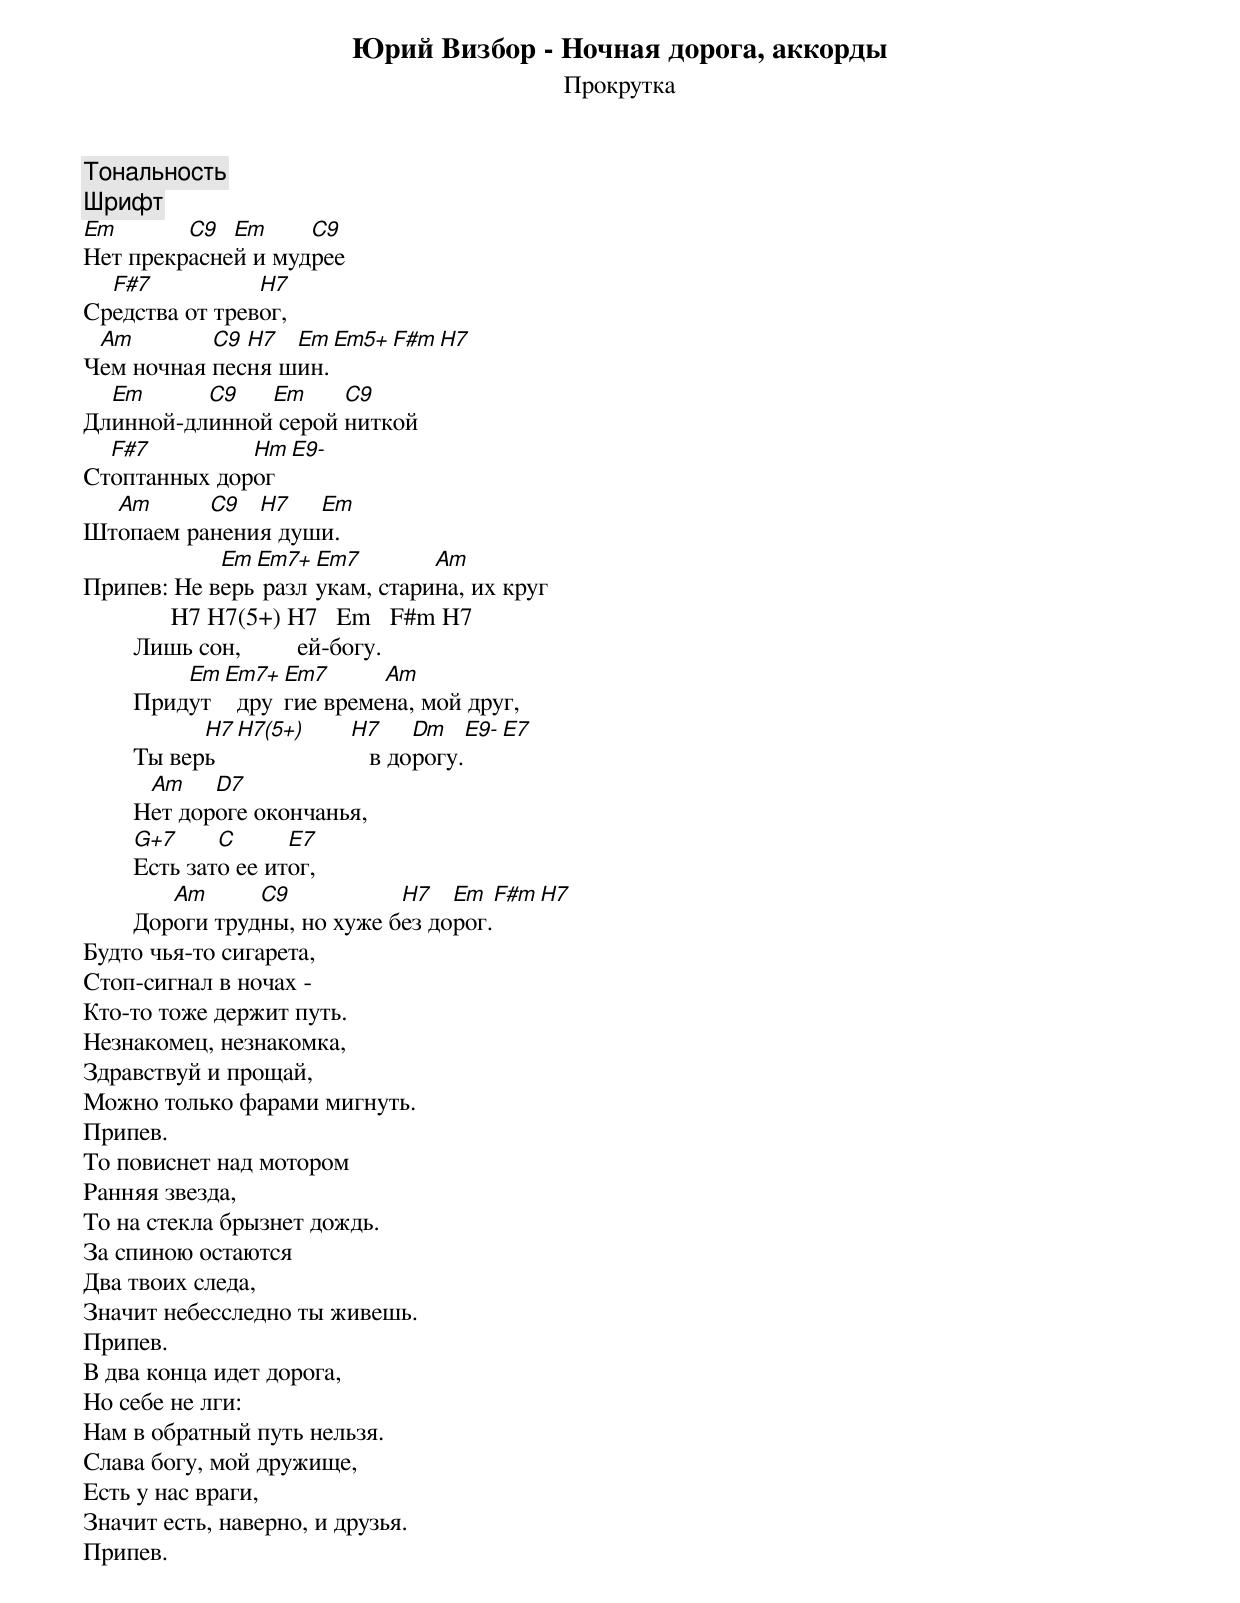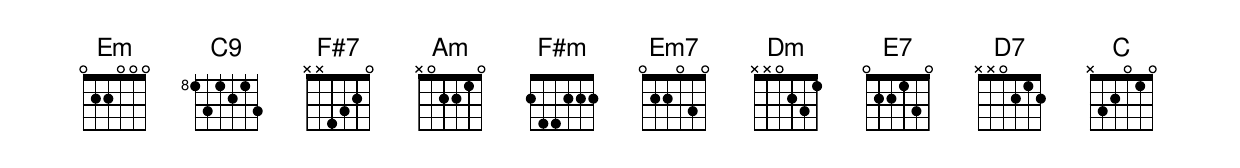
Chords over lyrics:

Юрий Визбор - Ночная дорога, аккорды
 Прокрутка
 Тональность
   Шрифт
Em       C9  Em     C9
Нет прекрасней и мудрее
  F#7           H7
Средства от тревог,
 Am        C9 H7  Em  Em5+ F#m H7
Чем ночная песня шин.
  Em      C9   Em     C9
Длинной-длинной серой ниткой
  F#7         Hm  E9-
Стоптанных дорог
  Am      C9  H7   Em
Штопаем ранения души.
            Em Em7+ Em7        Am
Припев: Не верь разлукам, старина, их круг
              H7 H7(5+) H7   Em   F#m H7
        Лишь сон,         ей-богу.
            Em Em7+ Em7      Am
        Придут   другие времена, мой друг,
              H7 H7(5+) H7     Dm   E9- E7
        Ты верь            в дорогу.
         Am    D7
        Нет дороге окончанья,
        G+7     C      E7
        Есть зато ее итог,
           Am      C9           H7   Em  F#m H7
        Дороги трудны, но хуже без дорог.
Будто чья-то сигарета,
Стоп-сигнал в ночах -
Кто-то тоже держит путь.
Незнакомец, незнакомка,
Здравствуй и прощай,
Можно только фарами мигнуть.
Припев.
То повиснет над мотором
Ранняя звезда,
То на стекла брызнет дождь.
За спиною остаются
Два твоих следа,
Значит небесследно ты живешь.
Припев.
В два конца идет дорога,
Но себе не лги:
Нам в обратный путь нельзя.
Слава богу, мой дружище,
Есть у нас враги,
Значит есть, наверно, и друзья.
Припев.
